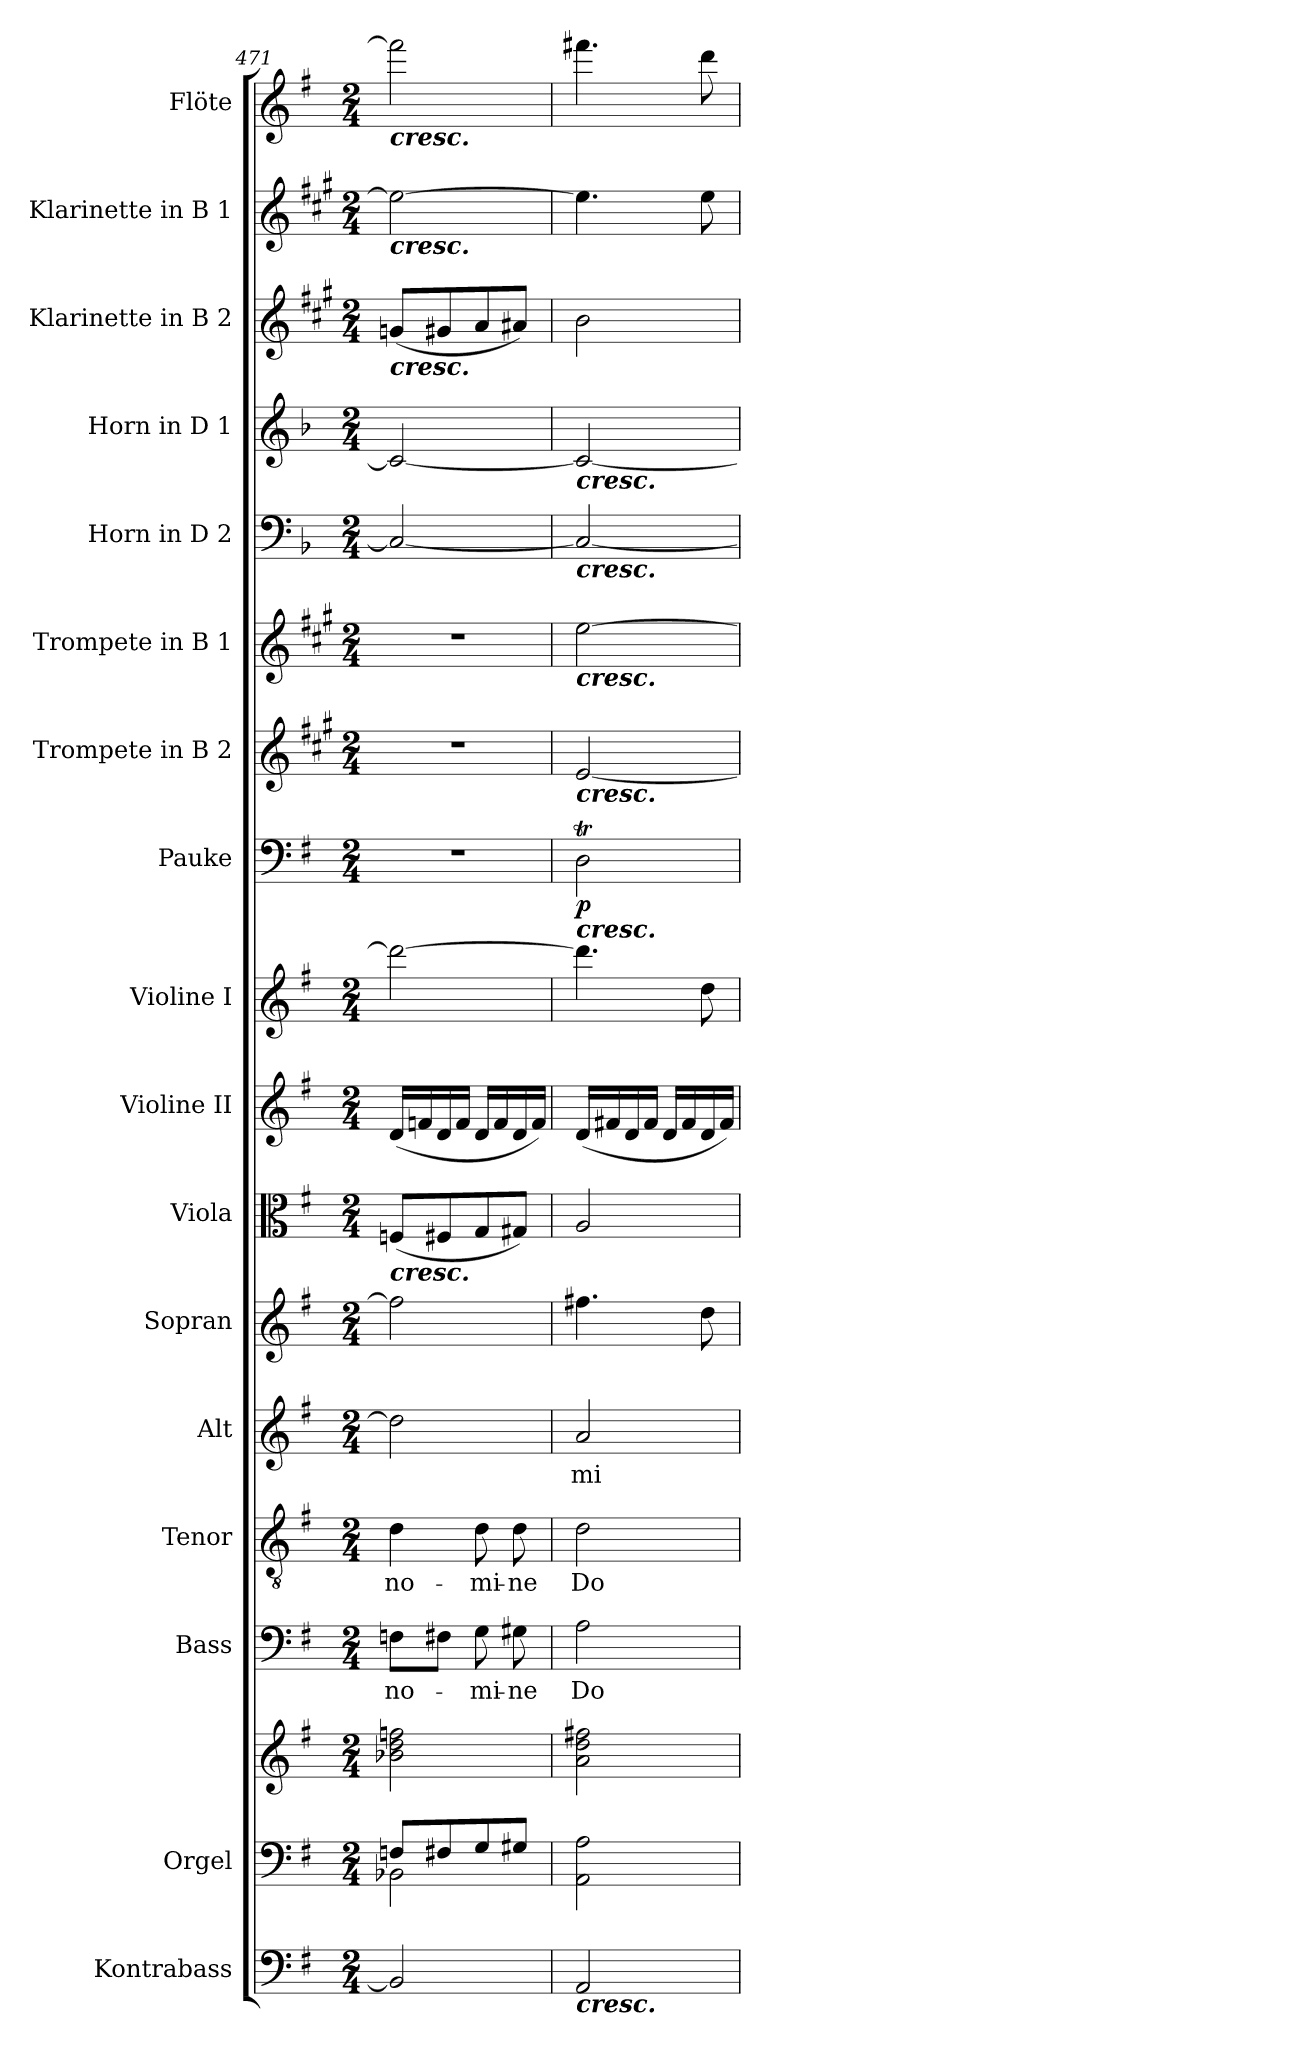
**kern	**kern	**kern	**kern	**text	**kern	**text	**kern	**text	**kern	**kern	**kern	**kern	**kern	**dynam	**kern	**kern	**kern	**kern	**kern	**kern	**kern
*part17	*part16	*part16	*part15	*part15	*part14	*part14	*part13	*part13	*part12	*part11	*part10	*part9	*part8	*part8	*part7	*part6	*part5	*part4	*part3	*part2	*part1
*staff18	*staff17	*staff16	*staff15	*staff15	*staff14	*staff14	*staff13	*staff13	*staff12	*staff11	*staff10	*staff9	*staff8	*staff8	*staff7	*staff6	*staff5	*staff4	*staff3	*staff2	*staff1
*I"Kontrabass	*I"Orgel	*	*I"Bass	*	*I"Tenor	*	*I"Alt	*	*I"Sopran	*I"Viola	*I"Violine II	*I"Violine I	*I"Pauke	*	*I"Trompete in B 2	*I"Trompete in B 1	*I"Horn in D 2	*I"Horn in D 1	*I"Klarinette in B 2	*I"Klarinette in B 1	*I"Flöte
*I'Kb.	*I'Org.	*	*I'B	*	*I'T	*	*I'A	*	*I'S	*I'Vla.	*I'Vl. II	*I'Vl. I	*I'Pk.	*	*I'Trp. 2	*I'Trp. 1	*I'Hrn. 2	*I'Hrn. 1	*I'Kl. 2	*I'Kl. 1	*I'Fl.
*clefF4	*clefF4	*clefG2	*clefF4	*	*clefGv2	*	*clefG2	*	*clefG2	*clefC3	*clefG2	*clefG2	*clefF4	*	*clefG2	*clefG2	*clefF4	*clefG2	*clefG2	*clefG2	*clefG2
*ITrd7c12	*	*	*	*	*	*	*	*	*	*	*	*	*	*	*ITrd1c2	*ITrd1c2	*ITrd-1c-2	*ITrd-1c-2	*ITrd1c2	*ITrd1c2	*
*k[f#]	*k[f#]	*k[f#]	*k[f#]	*	*k[f#]	*	*k[f#]	*	*k[f#]	*k[f#]	*k[f#]	*k[f#]	*k[f#]	*	*k[f#]	*k[f#]	*k[f#]	*k[f#]	*k[f#]	*k[f#]	*k[f#]
*G:	*G:	*G:	*G:	*	*G:	*	*G:	*	*G:	*G:	*G:	*G:	*G:	*	*G:	*G:	*G:	*G:	*G:	*G:	*G:
*M2/4	*M2/4	*M2/4	*M2/4	*	*M2/4	*	*M2/4	*	*M2/4	*M2/4	*M2/4	*M2/4	*M2/4	*	*M2/4	*M2/4	*M2/4	*M2/4	*M2/4	*M2/4	*M2/4
=471	=471	=471	=471	=471	=471	=471	=471	=471	=471	=471	=471	=471	=471	=471	=471	=471	=471	=471	=471	=471	=471
*	*^	*	*	*	*	*	*	*	*	*	*	*	*	*	*	*	*	*	*	*	*
!	!	!	!	!	!	!	!	!	!	!	!	!	!	!	!	!	!	!	!	!	!	!LO:TX:b:Bi:t=cresc.
!	!	!	!	!	!	!	!	!	!	!	!	!	!	!	!	!	!	!	!	!	!LO:TX:b:Bi:t=cresc.	!
!	!	!	!	!	!	!	!	!	!	!	!	!	!	!	!	!	!	!	!	!LO:TX:b:Bi:t=cresc.	!	!
!	!	!	!	!	!	!	!	!	!	!	!LO:TX:b:Bi:t=cresc.	!	!	!	!	!	!	!	!	!	!	!
!	!	!	!	!	!LO:LY:b	!	!LO:LY:b	!	!	!	!	!	!	!	!	!	!	!	!	!	!	!
2BBB-/]	8Fn/L	2BB-X\	2b-X\ 2dd\ 2ffn\	8Fn\L	no-	4d\	no-	2dd\]	.	2ff\]	(<8Fn/L	(<16d/LL	2ddd\_	2r	.	2r	2r	2D/_	2d/_	(<8fn/L	2dd\_	2fff\]
.	.	.	.	.	.	.	.	.	.	.	.	16fn/	.	.	.	.	.	.	.	.	.	.
.	8F#X/	.	.	8F#X\J	.	.	.	.	.	.	8F#X/	16d/	.	.	.	.	.	.	.	8f#X/	.	.
.	.	.	.	.	.	.	.	.	.	.	.	16f/JJ	.	.	.	.	.	.	.	.	.	.
!	!	!	!	!	!LO:LY:b	!	!LO:LY:b	!	!	!	!	!	!	!	!	!	!	!	!	!	!	!
.	8G/	.	.	8G\	-mi-	8d\	-mi-	.	.	.	8G/	16d/LL	.	.	.	.	.	.	.	8g/	.	.
.	.	.	.	.	.	.	.	.	.	.	.	16f/	.	.	.	.	.	.	.	.	.	.
!	!	!	!	!	!LO:LY:b	!	!LO:LY:b	!	!	!	!	!	!	!	!	!	!	!	!	!	!	!
.	8G#X/J	.	.	8G#X\	-ne	8d\	-ne	.	.	.	8G#X/J)	16d/	.	.	.	.	.	.	.	8g#X/J)	.	.
.	.	.	.	.	.	.	.	.	.	.	.	16f/JJ)	.	.	.	.	.	.	.	.	.	.
*	*v	*v	*	*	*	*	*	*	*	*	*	*	*	*	*	*	*	*	*	*	*	*
=472	=472	=472	=472	=472	=472	=472	=472	=472	=472	=472	=472	=472	=472	=472	=472	=472	=472	=472	=472	=472	=472
!	!	!	!	!	!	!	!	!	!	!	!	!	!	!	!	!	!	!LO:TX:b:Bi:t=cresc.	!	!	!
!	!	!	!	!	!	!	!	!	!	!	!	!	!	!	!	!	!LO:TX:b:Bi:t=cresc.	!	!	!	!
!	!	!	!	!	!	!	!	!	!	!	!	!	!	!	!	!LO:TX:b:Bi:t=cresc.	!	!	!	!	!
!	!	!	!	!	!	!	!	!	!	!	!	!	!	!	!LO:TX:b:Bi:t=cresc.	!	!	!	!	!	!
!	!	!	!	!	!	!	!	!	!	!	!	!	!LO:TX:b:Bi:t=cresc.	!	!	!	!	!	!	!	!
!LO:TX:b:Bi:t=cresc.	!	!	!	!	!	!	!	!	!	!	!	!	!	!	!	!	!	!	!	!	!
!	!	!	!	!LO:LY:b	!	!LO:LY:b	!	!LO:LY:b	!	!	!	!	!	!LO:DY:b	!	!	!	!	!	!	!
2AAA/	2AA\ 2A\	2a\ 2dd\ 2ff#X\	2A\	Do-	2d\	Do-	2a/	-mi-	4.ff#X\	2A/	(<16d/LL	4.ddd\]	2DT\	p	[2d/	[2dd\	2D/_	2d/_	2a\	4.dd\]	4.fff#X\
.	.	.	.	.	.	.	.	.	.	.	16f#X/	.	.	.	.	.	.	.	.	.	.
.	.	.	.	.	.	.	.	.	.	.	16d/	.	.	.	.	.	.	.	.	.	.
.	.	.	.	.	.	.	.	.	.	.	16f#/JJ	.	.	.	.	.	.	.	.	.	.
.	.	.	.	.	.	.	.	.	.	.	16d/LL	.	.	.	.	.	.	.	.	.	.
.	.	.	.	.	.	.	.	.	.	.	16f#/	.	.	.	.	.	.	.	.	.	.
.	.	.	.	.	.	.	.	.	8dd\	.	16d/	8dd\	.	.	.	.	.	.	.	8dd\	8ddd\
.	.	.	.	.	.	.	.	.	.	.	16f#/JJ)	.	.	.	.	.	.	.	.	.	.
=	=	=	=	=	=	=	=	=	=	=	=	=	=	=	=	=	=	=	=	=	=
*-	*-	*-	*-	*-	*-	*-	*-	*-	*-	*-	*-	*-	*-	*-	*-	*-	*-	*-	*-	*-	*-
